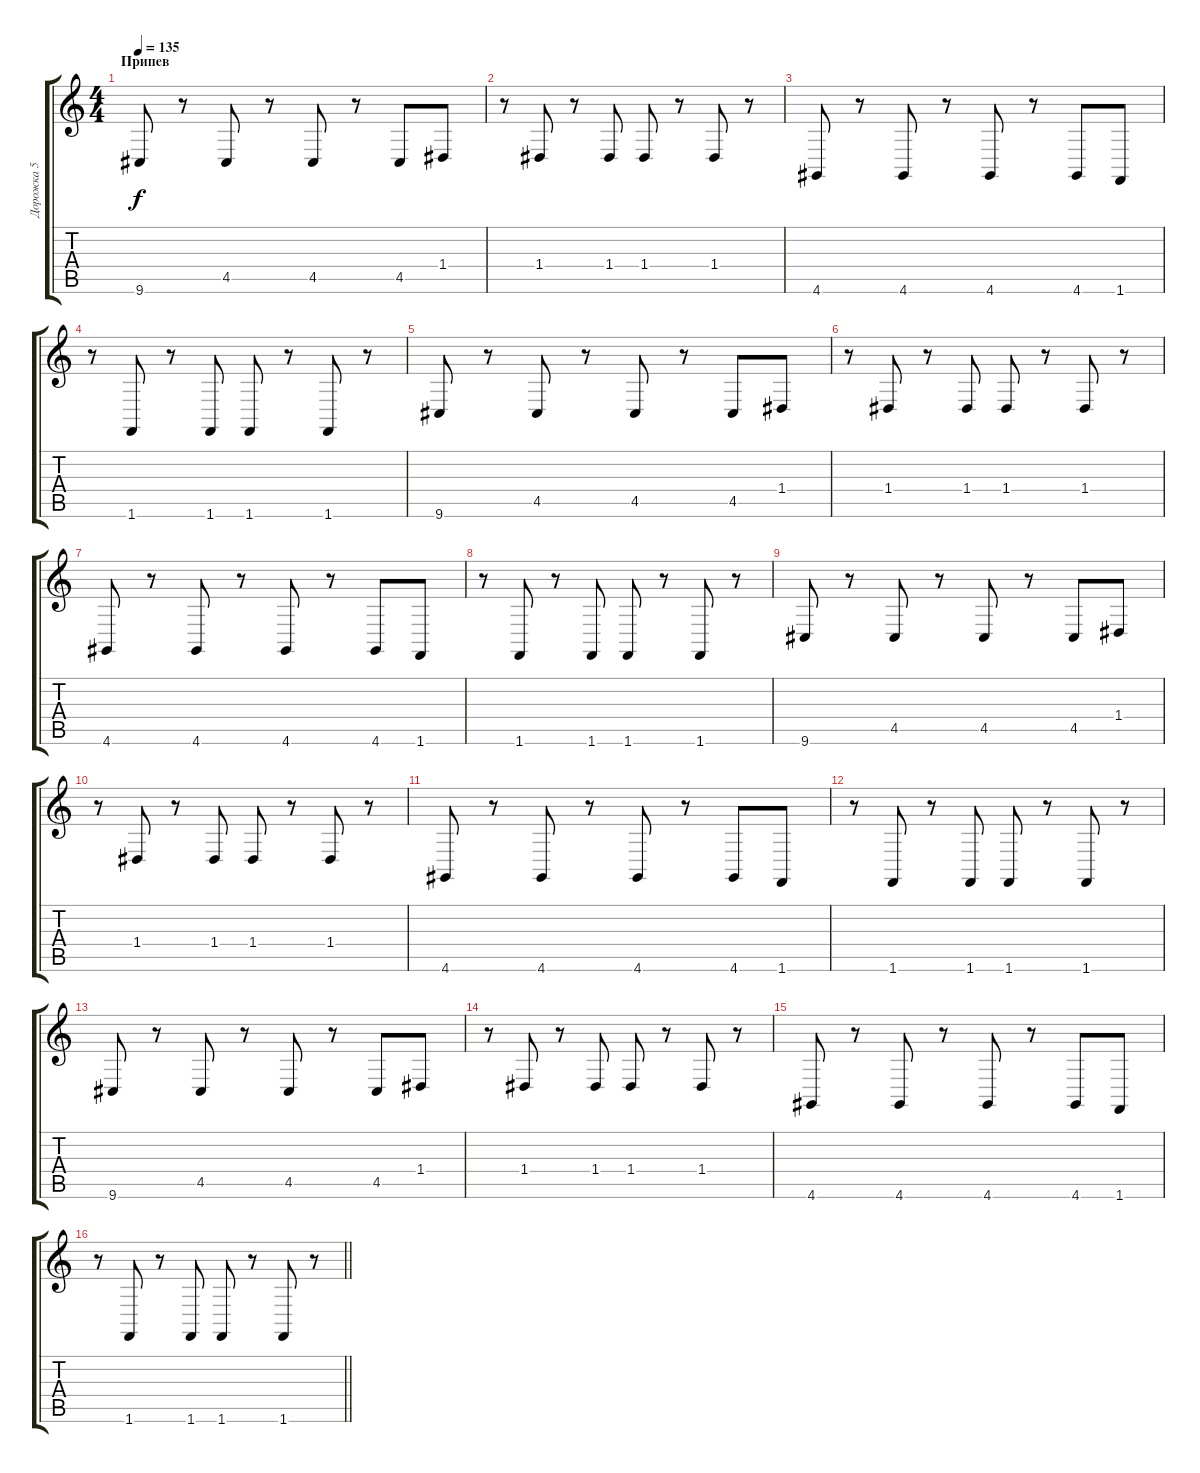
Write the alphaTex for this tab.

\track ("Дорожка 5" "Дорожка 5") {instrument cello}
\staff {score tabs}
\tuning (E4 B3 G3 D3 A2 E2) {hide}
\ts (4 4)
\section ("" "Припев")
\tempo 135
\clef g2
\ks c
9.6.8{dy f} r.8 4.5.8 r.8 4.5.8 r.8 4.5.8 1.4.8 |
r.8 1.4.8 r.8 1.4.8 1.4.8 r.8 1.4.8 r.8 |
4.6.8 r.8 4.6.8 r.8 4.6.8 r.8 4.6.8 1.6.8 |
r.8 1.6.8 r.8 1.6.8 1.6.8 r.8 1.6.8 r.8 |
9.6.8 r.8 4.5.8 r.8 4.5.8 r.8 4.5.8 1.4.8 |
r.8 1.4.8 r.8 1.4.8 1.4.8 r.8 1.4.8 r.8 |
4.6.8 r.8 4.6.8 r.8 4.6.8 r.8 4.6.8 1.6.8 |
r.8 1.6.8 r.8 1.6.8 1.6.8 r.8 1.6.8 r.8 |
9.6.8 r.8 4.5.8 r.8 4.5.8 r.8 4.5.8 1.4.8 |
r.8 1.4.8 r.8 1.4.8 1.4.8 r.8 1.4.8 r.8 |
4.6.8 r.8 4.6.8 r.8 4.6.8 r.8 4.6.8 1.6.8 |
r.8 1.6.8 r.8 1.6.8 1.6.8 r.8 1.6.8 r.8 |
9.6.8 r.8 4.5.8 r.8 4.5.8 r.8 4.5.8 1.4.8 |
r.8 1.4.8 r.8 1.4.8 1.4.8 r.8 1.4.8 r.8 |
4.6.8 r.8 4.6.8 r.8 4.6.8 r.8 4.6.8 1.6.8 |
\barLineRight lightlight
r.8 1.6.8 r.8 1.6.8 1.6.8 r.8 1.6.8 r.8
